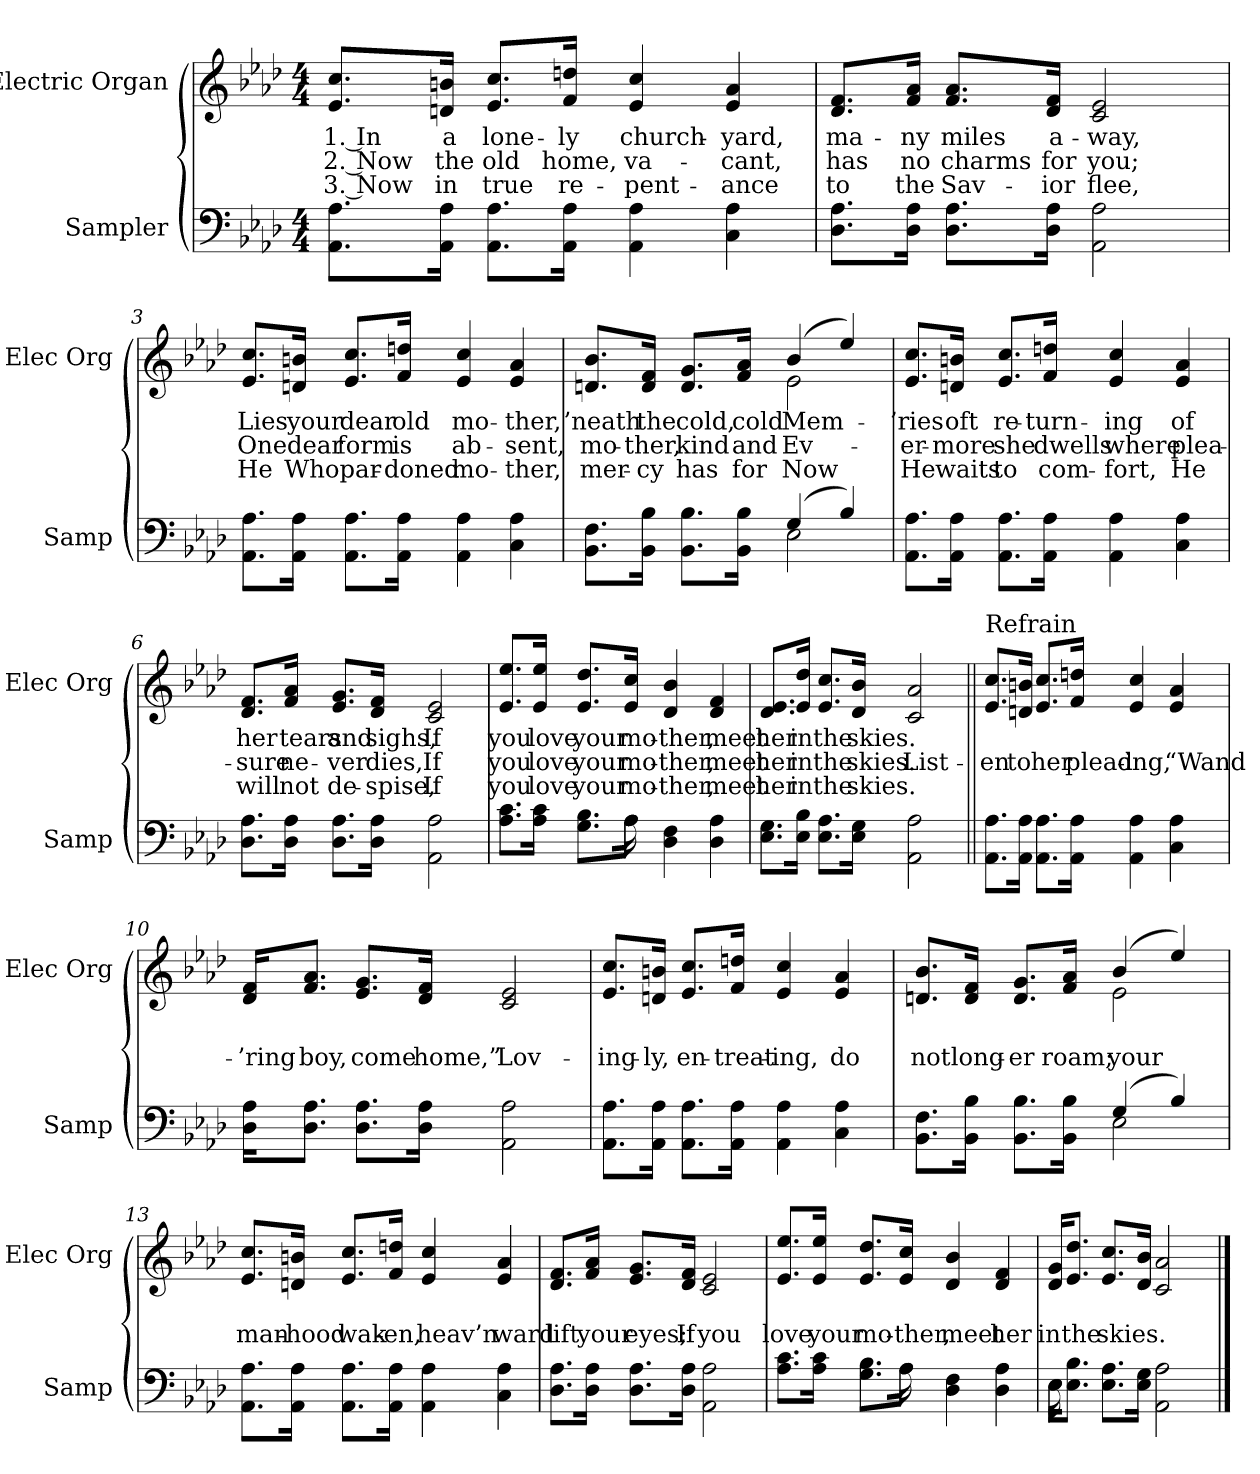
**kern	**kern	**text	**text	**text
*part2	*part1	*part1	*part1	*part1
*staff2	*staff1	*staff1	*staff1	*staff1
*I"Sampler	*I"Electric Organ	*	*	*
*I'Samp	*I'Elec Org	*	*	*
*clefF4	*clefG2	*	*	*
*k[b-e-a-d-]	*k[b-e-a-d-]	*	*	*
*A-:	*A-:	*	*	*
*M4/4	*M4/4	*	*	*
=1	=1	=1	=1	=1
8.AA-\ 8.A-\L	8.e-/ 8.cc/L	1. In	2. Now	3. Now
16AA-\ 16A-\Jk	16dn/ 16bn/Jk	a	the	in
8.AA-\ 8.A-\L	8.e-/ 8.cc/L	lone-	old	true
16AA-\ 16A-\Jk	16f/ 16ddn/Jk	-ly	home,	re-
4AA- 4A-	4e- 4cc	church-	va-	-pent-
4C 4A-	4e- 4a-	-yard,	-cant,	-ance
=2	=2	=2	=2	=2
8.D-\ 8.A-\L	8.d-/ 8.f/L	ma-	has	to
16D-\ 16A-\Jk	16f/ 16a-/Jk	-ny	no	the
8.D-\ 8.A-\L	8.f/ 8.a-/L	miles	charms	Sav-
16D-\ 16A-\Jk	16d-/ 16f/Jk	a-	for	-ior
2AA- 2A-	2c 2e-	-way,	you;	flee,
=3	=3	=3	=3	=3
8.AA-\ 8.A-\L	8.e-/ 8.cc/L	Lies	One	He
16AA-\ 16A-\Jk	16dn/ 16bn/Jk	your	dear	Who
8.AA-\ 8.A-\L	8.e-/ 8.cc/L	dear	form	par-
16AA-\ 16A-\Jk	16f/ 16ddn/Jk	old	is	-doned
4AA- 4A-	4e- 4cc	mo-	ab-	mo-
4C 4A-	4e- 4a-	-ther,	-sent,	-ther,
=4	=4	=4	=4	=4
*^	*^	*	*	*
8.BB-\ 8.F\L	2ryy	8.dn/ 8.b-/L	2ryy	’neath	mo-	mer-
16BB-\ 16B-\Jk	.	16d/ 16f/Jk	.	the	-ther,	-cy
8.BB-\ 8.B-\L	.	8.d/ 8.g/L	.	cold,	kind	has
16BB-\ 16B-\Jk	.	16f/ 16a-/Jk	.	cold	and	for
(4G/	2E-	(4b-/	2e-	Mem-	Ev-	Now
4B-/)	.	4ee-/)	.	.	.	.
*v	*v	*	*	*	*	*
*	*v	*v	*	*	*
=5	=5	=5	=5	=5
8.AA-\ 8.A-\L	8.e-/ 8.cc/L	-’ries	-er-	He
16AA-\ 16A-\Jk	16dn/ 16bn/Jk	oft	-more	waits
8.AA-\ 8.A-\L	8.e-/ 8.cc/L	re-	she	to
16AA-\ 16A-\Jk	16f/ 16ddn/Jk	-turn-	dwells	com-
4AA- 4A-	4e- 4cc	-ing	where	-fort,
4C 4A-	4e- 4a-	of	plea-	He
=6	=6	=6	=6	=6
8.D-\ 8.A-\L	8.d-/ 8.f/L	her	-sure	will
16D-\ 16A-\Jk	16f/ 16a-/Jk	tears	ne-	not
8.D-\ 8.A-\L	8.e-/ 8.g/L	and	-ver	de-
16D-\ 16A-\Jk	16d-/ 16f/Jk	sighs,	dies,	-spise,
2AA- 2A-	2c 2e-	If	If	If
=7	=7	=7	=7	=7
*^	*	*	*	*
8.A-\ 8.c\L	4..ryy	8.e-/ 8.ee-/L	you	you	you
16A-\ 16c\Jk	.	16e-/ 16ee-/Jk	love	love	love
8.G\ 8.B-\L	.	8.e-/ 8.dd-/L	your	your	your
16A-\Jk	16A-	16e-/ 16cc/Jk	mo-	mo-	mo-
4D- 4F	2ryy	4d- 4b-	-ther,	-ther,	-ther,
4D- 4A-	.	4d- 4f	meet	meet	meet
*v	*v	*	*	*	*
=8	=8	=8	=8	=8
8.E-\ 8.G\L	8.d-/ 8.e-/L	her	her	her
16E-\ 16B-\Jk	16e-/ 16dd-/Jk	in	in	in
8.E-\ 8.A-\L	8.e-/ 8.cc/L	the	the	the
16E-\ 16G\Jk	16d-/ 16b-/Jk	skies.	skies.	skies.
2AA- 2A-	2c 2a-	.	List-	.
=9||	=9||	=9||	=9||	=9||
!	!LO:TX:t=Refrain	!	!	!
8.AA-\ 8.A-\L	8.e-/ 8.cc/L	.	-en	.
16AA-\ 16A-\Jk	16dn/ 16bn/Jk	.	to	.
8.AA-\ 8.A-\L	8.e-/ 8.cc/L	.	her	.
16AA-\ 16A-\Jk	16f/ 16ddn/Jk	.	plead-	.
4AA- 4A-	4e- 4cc	.	-ing,	.
4C 4A-	4e- 4a-	.	“Wand-	.
=10	=10	=10	=10	=10
16D-\ 16A-\KL	16d-/ 16f/KL	.	-’ring	.
8.D-\ 8.A-\J	8.f/ 8.a-/J	.	boy,	.
8.D-\ 8.A-\L	8.e-/ 8.g/L	.	come	.
16D-\ 16A-\Jk	16d-/ 16f/Jk	.	home,”	.
2AA- 2A-	2c 2e-	.	Lov-	.
=11	=11	=11	=11	=11
8.AA-\ 8.A-\L	8.e-/ 8.cc/L	.	-ing-	.
16AA-\ 16A-\Jk	16dn/ 16bn/Jk	.	-ly,	.
8.AA-\ 8.A-\L	8.e-/ 8.cc/L	.	en-	.
16AA-\ 16A-\Jk	16f/ 16ddn/Jk	.	-treat-	.
4AA- 4A-	4e- 4cc	.	-ing,	.
4C 4A-	4e- 4a-	.	do	.
=12	=12	=12	=12	=12
*^	*^	*	*	*
8.BB-\ 8.F\L	2ryy	8.dn/ 8.b-/L	2ryy	.	not	.
16BB-\ 16B-\Jk	.	16d/ 16f/Jk	.	.	long-	.
8.BB-\ 8.B-\L	.	8.d/ 8.g/L	.	.	-er	.
16BB-\ 16B-\Jk	.	16f/ 16a-/Jk	.	.	roam;	.
(4G/	2E-	(4b-/	2e-	.	your	.
4B-/)	.	4ee-/)	.	.	.	.
*v	*v	*	*	*	*	*
*	*v	*v	*	*	*
=13	=13	=13	=13	=13
8.AA-\ 8.A-\L	8.e-/ 8.cc/L	.	man-	.
16AA-\ 16A-\Jk	16dn/ 16bn/Jk	.	-hood	.
8.AA-\ 8.A-\L	8.e-/ 8.cc/L	.	wak-	.
16AA-\ 16A-\Jk	16f/ 16ddn/Jk	.	-en,	.
4AA- 4A-	4e- 4cc	.	heav’n-	.
4C 4A-	4e- 4a-	.	-ward	.
=14	=14	=14	=14	=14
8.D-\ 8.A-\L	8.d-/ 8.f/L	.	lift	.
16D-\ 16A-\Jk	16f/ 16a-/Jk	.	your	.
8.D-\ 8.A-\L	8.e-/ 8.g/L	.	eyes;	.
16D-\ 16A-\Jk	16d-/ 16f/Jk	.	If	.
2AA- 2A-	2c 2e-	.	you	.
=15	=15	=15	=15	=15
*^	*	*	*	*
8.A-\ 8.c\L	4..ryy	8.e-/ 8.ee-/L	.	love	.
16A-\ 16c\Jk	.	16e-/ 16ee-/Jk	.	your	.
8.G\ 8.B-\L	.	8.e-/ 8.dd-/L	.	mo-	.
16A-\Jk	16A-	16e-/ 16cc/Jk	.	-ther,	.
4D- 4F	2ryy	4d- 4b-	.	meet	.
4D- 4A-	.	4d- 4f	.	her	.
=16	=16	=16	=16	=16	=16
16E-\KL	16E-	16d-/ 16g/KL	.	in	.
8.E-\ 8.B-\J	2...ryy	8.e-/ 8.dd-/J	.	the	.
8.E-\ 8.A-\L	.	8.e-/ 8.cc/L	.	skies.	.
16E-\ 16G\Jk	.	16d-/ 16b-/Jk	.	.	.
2AA- 2A-	.	2c 2a-	.	.	.
*v	*v	*	*	*	*
==	==	==	==	==
*-	*-	*-	*-	*-
